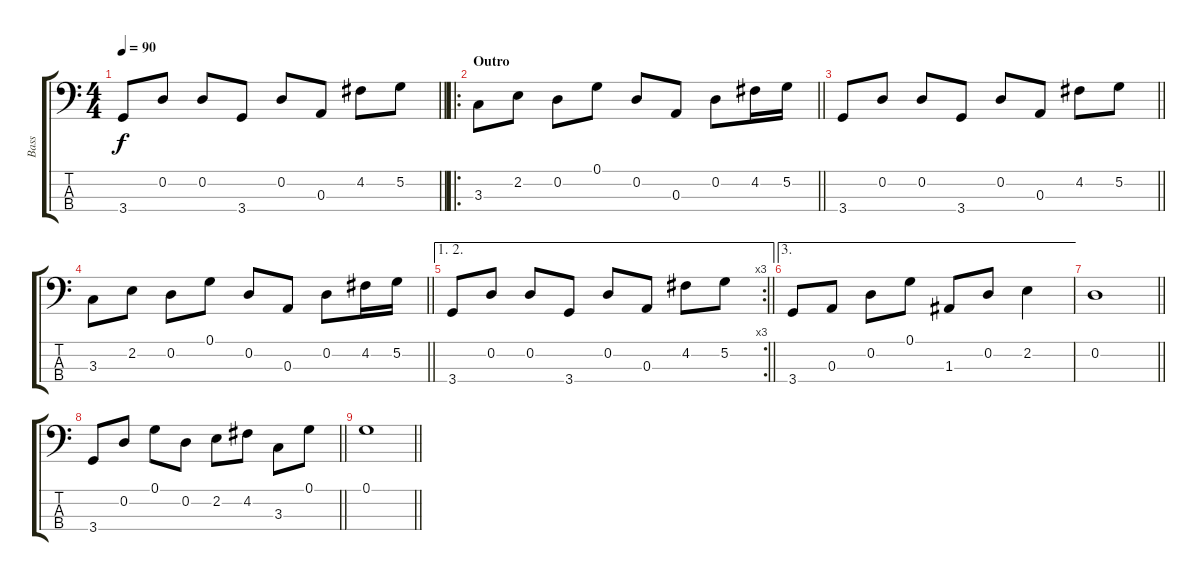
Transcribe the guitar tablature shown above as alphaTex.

\track ("Bass" "Bass") {instrument electricbassfinger}
\staff {score tabs}
\tuning (G2 D2 A1 E1) {hide}
\ts (4 4)
\tempo 90
\clef f4
\barLineRight lightlight
\ks c
3.4.8{dy f} 0.2.8 0.2.8 3.4.8 0.2.8 0.3.8 4.2.8 5.2.8 |
\ro
\section ("" "Outro")
\barLineRight lightlight
3.3.8 2.2.8 0.2.8 0.1.8 0.2.8 0.3.8 0.2.8 4.2.16 5.2.16 |
\barLineRight lightlight
3.4.8 0.2.8 0.2.8 3.4.8 0.2.8 0.3.8 4.2.8 5.2.8 |
\barLineRight lightlight
3.3.8 2.2.8 0.2.8 0.1.8 0.2.8 0.3.8 0.2.8 4.2.16 5.2.16 |
\ae (1 2)
\rc 3
\barLineRight lightlight
3.4.8 0.2.8 0.2.8 3.4.8 0.2.8 0.3.8 4.2.8 5.2.8 |
\ae 3
3.4.8 0.3.8 0.2.8 0.1.8 1.3.8 0.2.8 2.2.4 |
\barLineRight lightlight
0.2.1{volume 0} |
\barLineRight lightlight
3.4.8 0.2.8 0.1.8 0.2.8 2.2.8 4.2.8 3.3.8 0.1.8 |
\barLineRight lightlight
0.1.1
